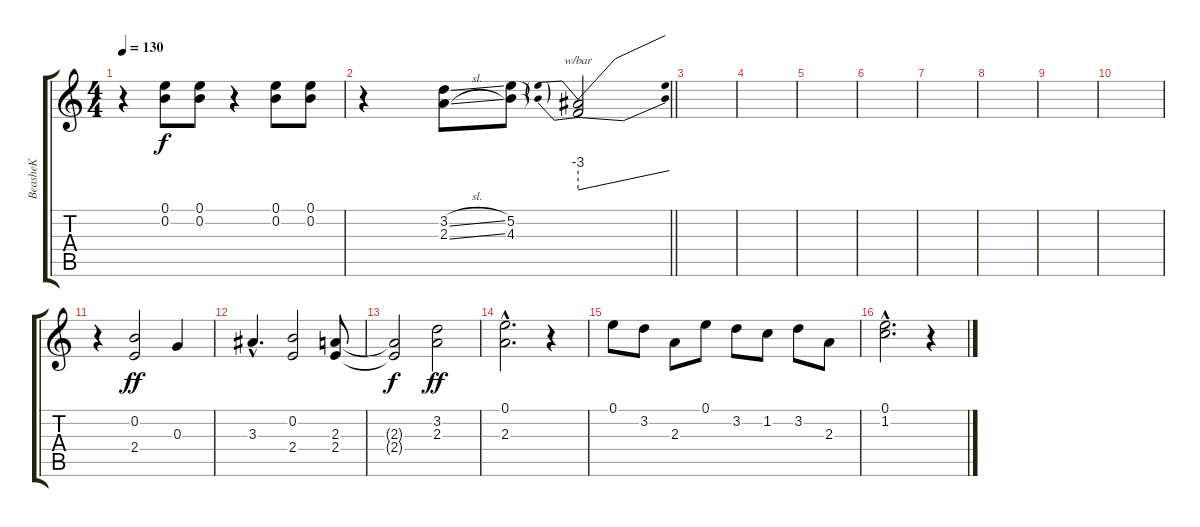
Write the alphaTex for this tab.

\track ("BeasheK" "BeasheK") {instrument acousticguitarsteel}
\staff {score tabs}
\tuning (E4 B3 G3 D3 A2 E2) {hide}
\ts (4 4)
\tempo 130
\clef g2
\ks c
r.4{dy f instrument acousticguitarsteel} (0.1 0.2).8 (0.1 0.2).8 r.4 (0.1 0.2).8 (0.1 0.2).8 |
\barLineRight lightlight
r.4 (3.2{sl} 2.3{sl}).8 (5.2 4.3).8 (5.2{t} 4.3{t}).2{tbe (predivedive default 0 -12 60 0)} |
|
|
|
|
|
|
|
|
r.4 (0.2 2.4).2{dy ff} 0.3.4 |
3.3{hac}.4{d} (0.2 2.4).2 (2.3 2.4).8 |
(2.3{t} 2.4{t}).2{dy f} (3.2 2.3).2{dy ff} |
(0.1{hac} 2.3{hac}).2{d} r.4 |
0.1.8 3.2.8 2.3.8 0.1.8 3.2.8 1.2.8 3.2.8 2.3.8 |
(0.1{hac} 1.2{hac}).2{d} r.4
